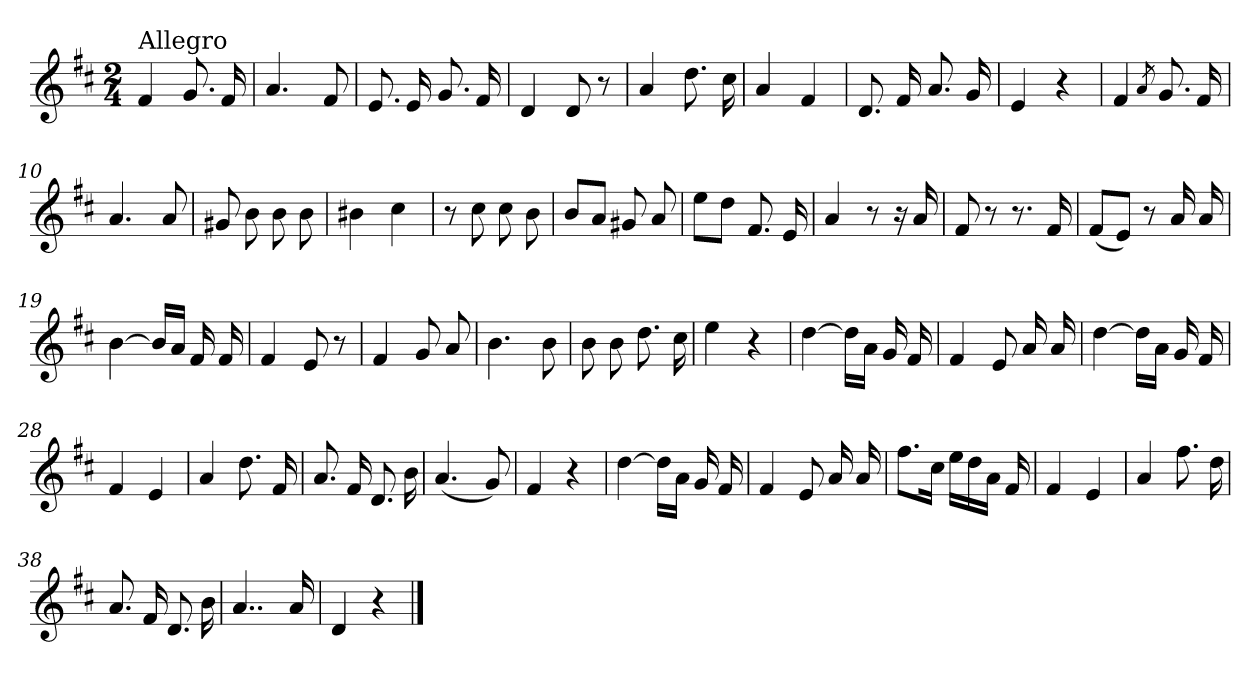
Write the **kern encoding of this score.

**kern
*part1
*staff1
*clefG2
*k[f#c#]
*D:
*M2/4
=1
!LO:TX:a:t=Allegro
4f#/
8.g/
16f#/
=2
4.a/
8f#/
=3
8.e/
16e/
8.g/
16f#/
=4
4d/
8d/
8r
=5
4a/
8.dd\
16cc#\
=6
4a/
4f#/
=7
8.d/
16f#/
8.a/
16g/
=8
4e/
4r
!!LO:LB:g=z
=9
4f#/
8qa/
8.g/
16f#/
=10
4.a/
8a/
=11
8g#X/
8b\
8b\
8b\
=12
4b#X\
4cc#\
=13
8r
8cc#\
8cc#\
8b\
=14
8b/L
8a/J
8g#X/
8a/
=15
8ee\L
8dd\J
8.f#/
16e/
=16
4a/
8r
16r
16a/
!!LO:LB:g=z
=17
8f#/
8r
8.r
16f#/
=18
(<8f#/L
8e/J)
8r
16a/
16a/
=19
[4b\
16b/LL]
16a/JJ
16f#/
16f#/
=20
4f#/
8e/
8r
=21
4f#/
8g/
8a/
=22
4.b\
8b\
=23
8b\
8b\
8.dd\
16cc#\
=24
4ee\
4r
!!LO:LB:g=z
=25
[4dd\
16dd\LL]
16a\JJ
16g/
16f#/
=26
4f#/
8e/
16a/
16a/
=27
[4dd\
16dd\LL]
16a\JJ
16g/
16f#/
=28
4f#/
4e/
=29
4a/
8.dd\
16f#/
!!LO:LB:g=z
=30
8.a/
16f#/
8.d/
16b\
!!LO:LB:g=z
=31
(<4.a/
8g/)
=32
4f#/
4r
=33
[4dd\
16dd\LL]
16a\JJ
16g/
16f#/
=34
4f#/
8e/
16a/
16a/
=35
8.ff#\L
16cc#\Jk
16ee\LL
16dd\
16a\JJ
16f#/
=36
4f#/
4e/
=37
4a/
8.ff#\
16dd\
=38
8.a/
16f#/
8.d/
16b\
!!LO:LB:g=z
=39
4..a/
16a/
=40
4d/
4r
==
*-
